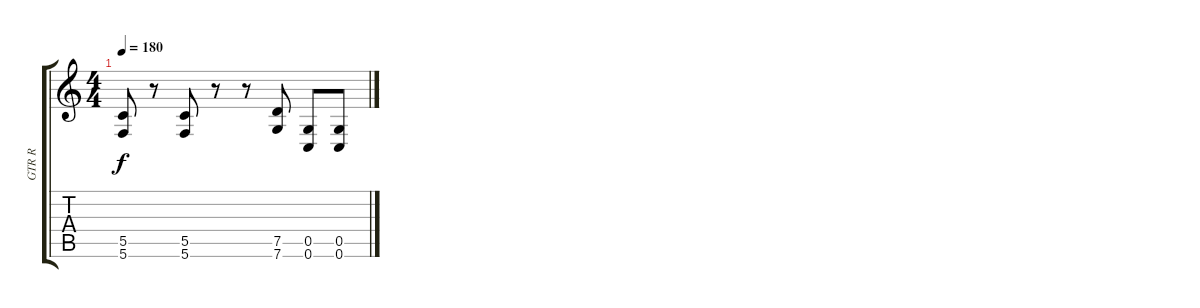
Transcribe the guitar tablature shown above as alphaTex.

\track ("GTR R" "GTR R") {instrument distortionguitar}
\staff {score tabs}
\tuning (D4 A3 F3 C3 G2 C2) {hide}
\ts (4 4)
\tempo 180
\clef g2
\ks c
(5.5 5.6).8{dy f} r.8 (5.5 5.6).8 r.8 r.8 (7.5 7.6).8 (0.5 0.6).8 (0.5 0.6).8
